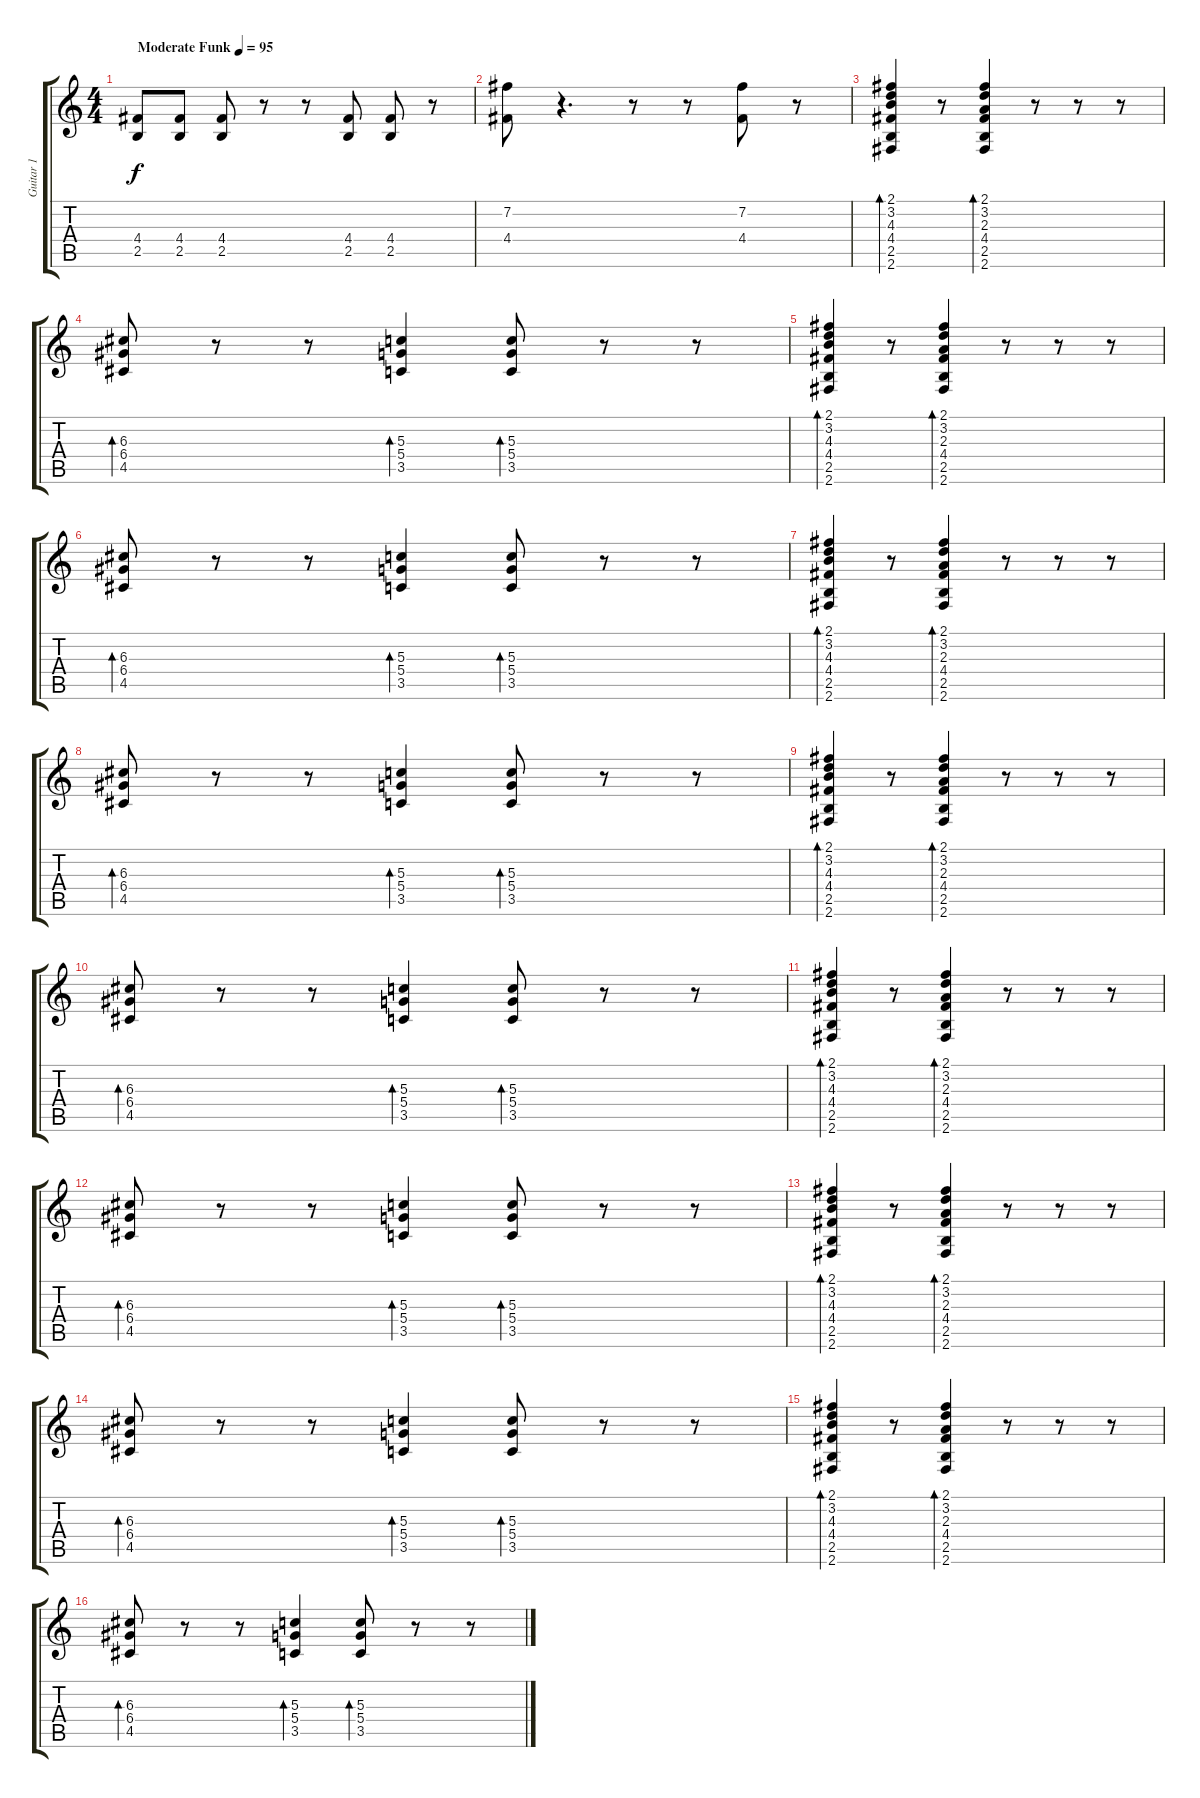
\track ("Guitar 1" "Guitar 1") {instrument acousticguitarnylon}
\staff {score tabs}
\tuning (E4 B3 G3 D3 A2 E2) {hide}
\ts (4 4)
\tempo (95 "Moderate Funk")
\clef g2
\ks c
(4.4 2.5).8{dy f instrument acousticguitarnylon} (4.4 2.5).8 (4.4 2.5).8 r.8 r.8 (4.4 2.5).8 (4.4 2.5).8 r.8 |
(7.2 4.4).8 r.4{d} r.8 r.8 (7.2 4.4).8 r.8 |
(2.1 3.2 4.3 4.4 2.5 2.6).4{bd 480} r.8 (2.1 3.2 2.3 4.4 2.5 2.6).4{bd 120} r.8 r.8 r.8 |
(6.3 6.4 4.5).8{bd 120} r.8 r.8 (5.3 5.4 3.5).4{bd 480} (5.3 5.4 3.5).8{bd 60} r.8 r.8 |
(2.1 3.2 4.3 4.4 2.5 2.6).4{bd 480} r.8 (2.1 3.2 2.3 4.4 2.5 2.6).4{bd 120} r.8 r.8 r.8 |
(6.3 6.4 4.5).8{bd 120} r.8 r.8 (5.3 5.4 3.5).4{bd 480} (5.3 5.4 3.5).8{bd 60} r.8 r.8 |
(2.1 3.2 4.3 4.4 2.5 2.6).4{bd 480} r.8 (2.1 3.2 2.3 4.4 2.5 2.6).4{bd 120} r.8 r.8 r.8 |
(6.3 6.4 4.5).8{bd 120} r.8 r.8 (5.3 5.4 3.5).4{bd 480} (5.3 5.4 3.5).8{bd 60} r.8 r.8 |
(2.1 3.2 4.3 4.4 2.5 2.6).4{bd 480} r.8 (2.1 3.2 2.3 4.4 2.5 2.6).4{bd 120} r.8 r.8 r.8 |
(6.3 6.4 4.5).8{bd 120} r.8 r.8 (5.3 5.4 3.5).4{bd 480} (5.3 5.4 3.5).8{bd 60} r.8 r.8 |
(2.1 3.2 4.3 4.4 2.5 2.6).4{bd 480} r.8 (2.1 3.2 2.3 4.4 2.5 2.6).4{bd 120} r.8 r.8 r.8 |
(6.3 6.4 4.5).8{bd 120} r.8 r.8 (5.3 5.4 3.5).4{bd 480} (5.3 5.4 3.5).8{bd 60} r.8 r.8 |
(2.1 3.2 4.3 4.4 2.5 2.6).4{bd 480} r.8 (2.1 3.2 2.3 4.4 2.5 2.6).4{bd 120} r.8 r.8 r.8 |
(6.3 6.4 4.5).8{bd 120} r.8 r.8 (5.3 5.4 3.5).4{bd 480} (5.3 5.4 3.5).8{bd 60} r.8 r.8 |
(2.1 3.2 4.3 4.4 2.5 2.6).4{bd 480} r.8 (2.1 3.2 2.3 4.4 2.5 2.6).4{bd 120} r.8 r.8 r.8 |
(6.3 6.4 4.5).8{bd 120} r.8 r.8 (5.3 5.4 3.5).4{bd 480} (5.3 5.4 3.5).8{bd 60} r.8 r.8
